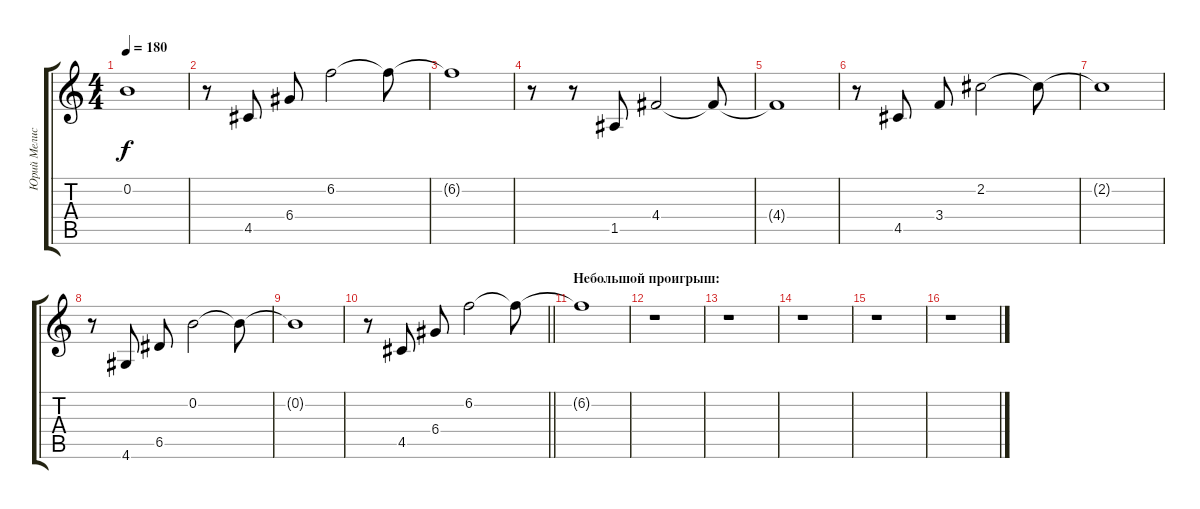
\track ("Юрий Мелисов" "Юрий Мелис") {instrument electricguitarclean}
\staff {score tabs}
\tuning (E4 B3 G3 D3 A2 E2) {hide}
\ts (4 4)
\tempo 180
\clef g2
\ks c
0.2{t}.1{dy f} |
r.8 4.5.8 6.4.8 6.2.2 6.2{t}.8 |
6.2{t}.1 |
r.8 r.8 1.5.8 4.4.2 4.4{t}.8 |
4.4{t}.1 |
r.8 4.5.8 3.4.8 2.2.2 2.2{t}.8 |
2.2{t}.1 |
r.8 4.6.8 6.5.8 0.2.2 0.2{t}.8 |
0.2{t}.1 |
\barLineRight lightlight
r.8 4.5.8 6.4.8 6.2.2 6.2{t}.8 |
\section ("" "Небольшой проигрыш:")
6.2{t}.1 |
r.1 |
r.1 |
r.1 |
r.1 |
r.1
